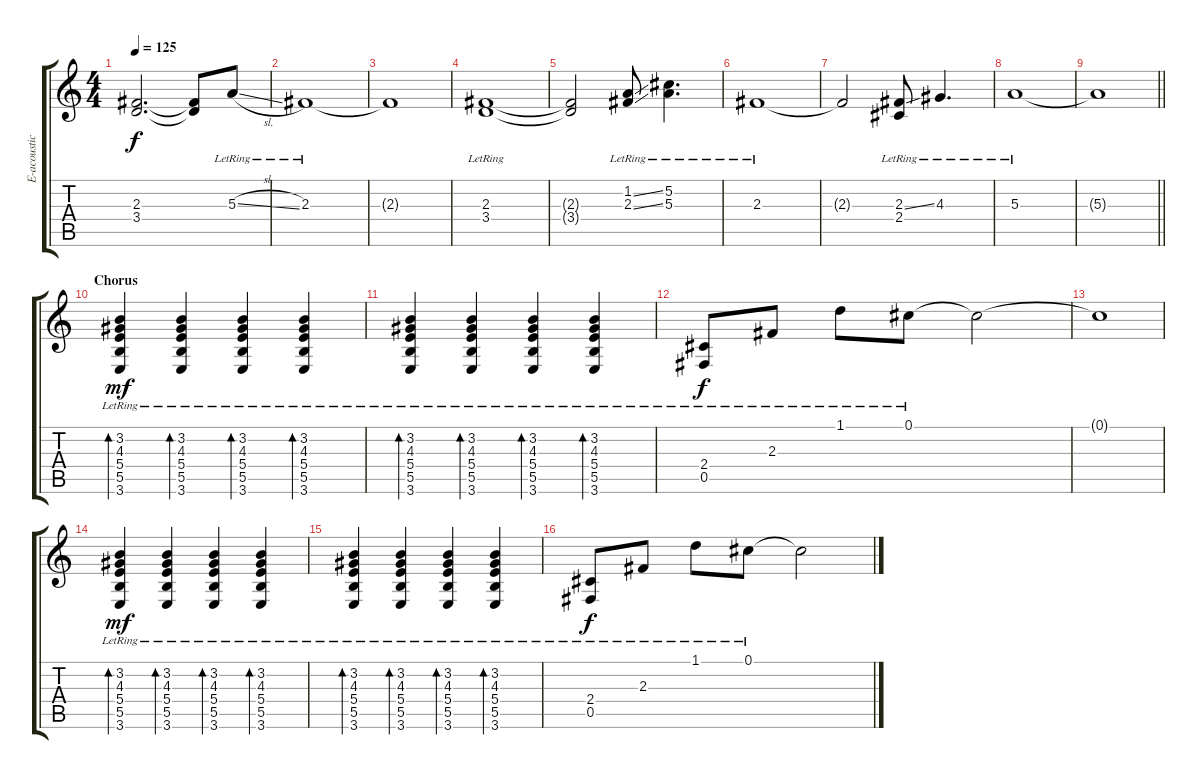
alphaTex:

\track ("E-acoustic" "E-acoustic") {instrument electricguitarjazz}
\staff {score tabs}
\tuning (Db4 Ab3 E3 B2 Gb2 Db2) {hide}
\ts (4 4)
\tempo 125
\clef g2
\ks c
(2.3{t} 3.4{t}).2{d dy f} (2.3{t} 3.4{t}).8 5.3{sl lr}.8 |
2.3{lr}.1 |
2.3{t}.1 |
(2.3{lr} 3.4{lr}).1 |
(2.3{t} 3.4{t}).2 (1.2{ss lr} 2.3{ss lr}).8 (5.2{lr} 5.3{lr}).4{d} |
2.3{lr}.1 |
2.3{t}.2 (2.3{ss lr} 2.4{lr}).8 4.3{lr}.4{d} |
5.3{lr}.1 |
\barLineRight lightlight
5.3{t}.1 |
\section ("" "Chorus")
(3.2{lr} 4.3{lr} 5.4{lr} 5.5{lr} 3.6{lr}).4{bd 30 dy mf volume 16} (3.2{lr} 4.3{lr} 5.4{lr} 5.5{lr} 3.6{lr}).4{bd 30} (3.2{lr} 4.3{lr} 5.4{lr} 5.5{lr} 3.6{lr}).4{bd 30} (3.2{lr} 4.3{lr} 5.4{lr} 5.5{lr} 3.6{lr}).4{bd 30} |
(3.2{lr} 4.3{lr} 5.4{lr} 5.5{lr} 3.6{lr}).4{bd 30} (3.2{lr} 4.3{lr} 5.4{lr} 5.5{lr} 3.6{lr}).4{bd 30} (3.2{lr} 4.3{lr} 5.4{lr} 5.5{lr} 3.6{lr}).4{bd 30} (3.2{lr} 4.3{lr} 5.4{lr} 5.5{lr} 3.6{lr}).4{bd 30} |
(2.4{lr} 0.5{lr}).8{dy f} 2.3{lr}.8 1.1{lr}.8 0.1{lr}.8 0.1{t}.2 |
0.1{t}.1 |
(3.2{lr} 4.3{lr} 5.4{lr} 5.5{lr} 3.6{lr}).4{bd 30 dy mf} (3.2{lr} 4.3{lr} 5.4{lr} 5.5{lr} 3.6{lr}).4{bd 30} (3.2{lr} 4.3{lr} 5.4{lr} 5.5{lr} 3.6{lr}).4{bd 30} (3.2{lr} 4.3{lr} 5.4{lr} 5.5{lr} 3.6{lr}).4{bd 30} |
(3.2{lr} 4.3{lr} 5.4{lr} 5.5{lr} 3.6{lr}).4{bd 30} (3.2{lr} 4.3{lr} 5.4{lr} 5.5{lr} 3.6{lr}).4{bd 30} (3.2{lr} 4.3{lr} 5.4{lr} 5.5{lr} 3.6{lr}).4{bd 30} (3.2{lr} 4.3{lr} 5.4{lr} 5.5{lr} 3.6{lr}).4{bd 30} |
(2.4{lr} 0.5{lr}).8{dy f} 2.3{lr}.8 1.1{lr}.8 0.1{lr}.8 0.1{t}.2
